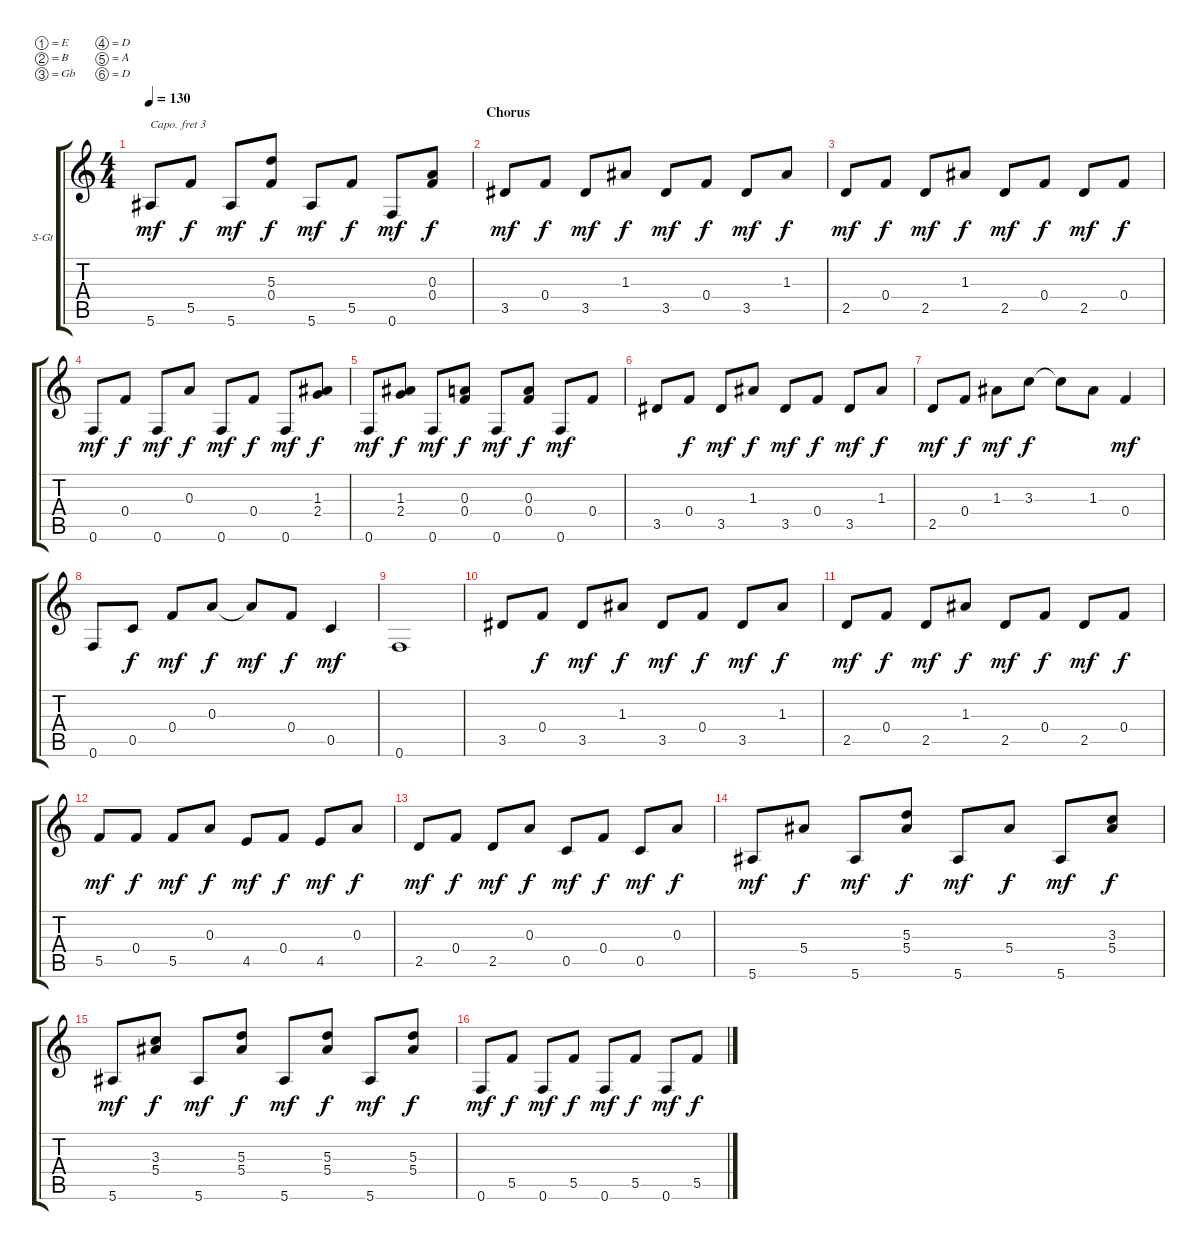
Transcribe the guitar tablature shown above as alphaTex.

\defaultSystemsLayout 4
\bracketExtendMode groupsimilarinstruments
\firstSystemTrackNameOrientation horizontal
\otherSystemsTrackNameOrientation horizontal
\track ("Steel Guitar" "S-Gt") {instrument acousticguitarsteel}
\staff {score tabs}
\capo 3
\tuning (E4 B3 Gb3 D3 A2 D2)
\ts (4 4)
\tempo 130
\clef g2
\scale
1.11397
\ks c
5.6.8{dy mf} 5.5.8{dy f} 5.6.8{dy mf} (0.4 5.3).8{dy f} 5.6.8{dy mf} 5.5.8{dy f} 0.6.8{dy mf} (0.4 0.3).8{dy f} |
\section ("" "Chorus")
\scale
0.96201 3.5.8{dy mf} 0.4.8{dy f} 3.5.8{dy mf} 1.3.8{dy f} 3.5.8{dy mf} 0.4.8{dy f} 3.5.8{dy mf} 1.3.8{dy f} |
\scale
0.96201 2.5.8{dy mf} 0.4.8{dy f} 2.5.8{dy mf} 1.3.8{dy f} 2.5.8{dy mf} 0.4.8{dy f} 2.5.8{dy mf} 0.4.8{dy f} |
\scale
0.96201 0.6.8{dy mf} 0.4.8{dy f} 0.6.8{dy mf} 0.3.8{dy f} 0.6.8{dy mf} 0.4.8{dy f} 0.6.8{dy mf} (1.3 2.4).8{dy f} |
\scale
1.11397 0.6.8{dy mf} (2.4 1.3).8{dy f} 0.6.8{dy mf} (0.3 0.4).8{dy f} 0.6.8{dy mf} (0.4 0.3).8{dy f} 0.6.8{dy mf} 0.4.8 |
\scale
0.96201 3.5.8 0.4.8{dy f} 3.5.8{dy mf} 1.3.8{dy f} 3.5.8{dy mf} 0.4.8{dy f} 3.5.8{dy mf} 1.3.8{dy f} |
\scale
0.96201 2.5.8{dy mf} 0.4.8{dy f} 1.3.8{dy mf} 3.3.8{dy f} 3.3{t}.8 1.3.8 0.4.4{dy mf} |
\scale
0.96201 0.6.8 0.5.8{dy f} 0.4.8{dy mf} 0.3.8{dy f} 0.3{t}.8{dy mf} 0.4.8{dy f} 0.5.4{dy mf} |
\scale
1.11397 0.6.1 |
\scale
0.96201 3.5.8 0.4.8{dy f} 3.5.8{dy mf} 1.3.8{dy f} 3.5.8{dy mf} 0.4.8{dy f} 3.5.8{dy mf} 1.3.8{dy f} |
\scale
0.96201 2.5.8{dy mf} 0.4.8{dy f} 2.5.8{dy mf} 1.3.8{dy f} 2.5.8{dy mf} 0.4.8{dy f} 2.5.8{dy mf} 0.4.8{dy f} |
\scale
0.96201 5.5.8{dy mf} 0.4.8{dy f} 5.5.8{dy mf} 0.3.8{dy f} 4.5.8{dy mf} 0.4.8{dy f} 4.5.8{dy mf} 0.3.8{dy f} |
\scale
1.11397 2.5.8{dy mf} 0.4.8{dy f} 2.5.8{dy mf} 0.3.8{dy f} 0.5.8{dy mf} 0.4.8{dy f} 0.5.8{dy mf} 0.3.8{dy f} |
\scale
0.96201 5.6.8{dy mf} 5.4.8{dy f} 5.6.8{dy mf} (5.3 5.4).8{dy f} 5.6.8{dy mf} 5.4.8{dy f} 5.6.8{dy mf} (5.4 3.3).8{dy f} |
\scale
0.96201 5.6.8{dy mf} (3.3 5.4).8{dy f} 5.6.8{dy mf} (5.4 5.3).8{dy f} 5.6.8{dy mf} (5.3 5.4).8{dy f} 5.6.8{dy mf} (5.4 5.3).8{dy f} |
\scale
0.8618 0.6.8{dy mf} 5.5.8{dy f} 0.6.8{dy mf} 5.5.8{dy f} 0.6.8{dy mf} 5.5.8{dy f} 0.6.8{dy mf} 5.5.8{dy f}
